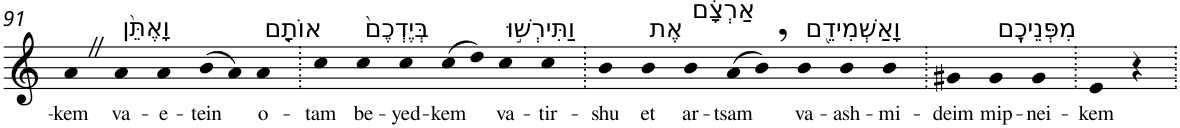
**kern	**text
*part1	*part1
*staff1	*staff1
*I"Piano	*
*I'Pno	*
!!LO:PB:g=z
*clefG2	*
*k[]	*
=91	=91
!	!LO:LY:b
4aZ	-kem
!LO:TX:a:t=וָאֶתֵּ֨ן	!
!	!LO:LY:b
4a	va-
!	!LO:LY:b
4a	-e-
!	!LO:LY:b
(>8b	-tein
8a)	.
!LO:TX:a:t=אוֹתָ֤ם	!
!	!LO:LY:b
4a	o-
=92.	=92.
!	!LO:LY:b
4cc	-tam
!LO:TX:a:t=בְּיֶדְכֶם֙	!
!	!LO:LY:b
4cc	be-
!	!LO:LY:b
4cc	-yed-
!	!LO:LY:b
(>8cc	-kem
8dd)	.
!LO:TX:a:t=וַתִּירְשׁ֣וּ	!
!	!LO:LY:b
4cc	va-
!	!LO:LY:b
4cc	-tir-
=93.	=93.
!	!LO:LY:b
4b	-shu
!LO:TX:a:t=אֶת	!
!	!LO:LY:b
4b	et
!LO:TX:a:t=אַרְצָ֔ם	!
!	!LO:LY:b
4b	ar-
!	!LO:LY:b
(>8a	-tsam
8b,)	.
!LO:TX:a:t=וָאַשְׁמִידֵ֖ם	!
!	!LO:LY:b
4b	va-
!	!LO:LY:b
4b	-ash-
!	!LO:LY:b
4b	-mi-
=94.	=94.
!	!LO:LY:b
4g#X	-deim
!LO:TX:a:t=מִפְּנֵיכֶֽם	!
!	!LO:LY:b
4g#	mip-
!	!LO:LY:b
4g#	-nei-
=95.	=95.
!	!LO:LY:b
4e	-kem
4r	.
=.	=.
*-	*-
